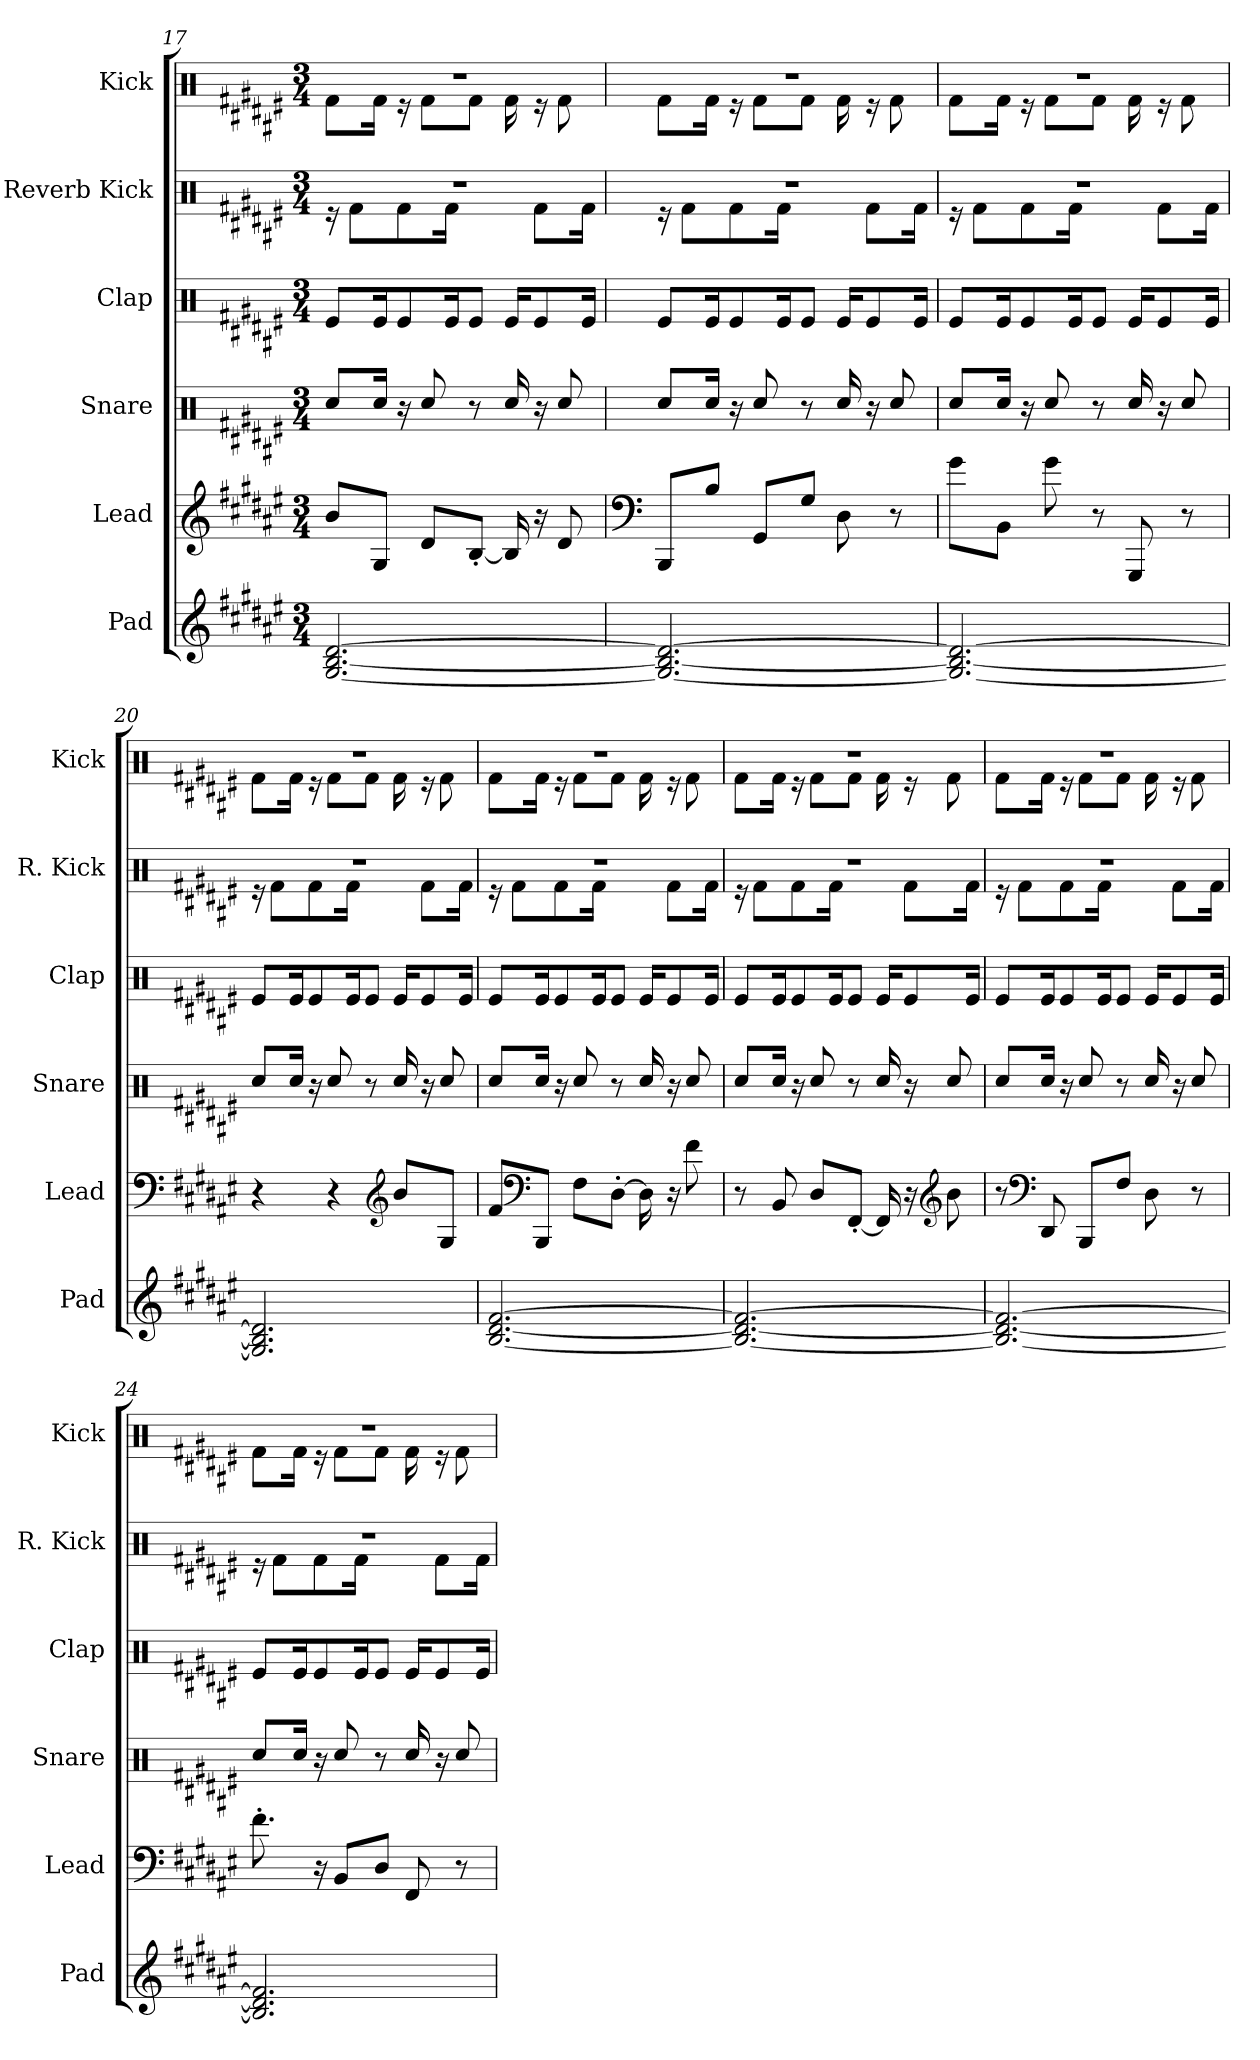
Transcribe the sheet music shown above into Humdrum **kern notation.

**kern	**kern	**kern	**kern	**kern	**kern
*part6	*part5	*part4	*part3	*part2	*part1
*staff6	*staff5	*staff4	*staff3	*staff2	*staff1
*I"Pad	*I"Lead	*I"Snare	*I"Clap	*I"Reverb Kick	*I"Kick
*I'Pad	*I'Lead	*I'Snare	*I'Clap	*I'R. Kick	*I'Kick
*clefG2	*clefG2	*clefX	*clefX	*clefX	*clefX
*k[f#c#g#d#a#e#]	*k[f#c#g#d#a#e#]	*k[f#c#g#d#a#e#]	*k[f#c#g#d#a#e#]	*k[f#c#g#d#a#e#]	*k[f#c#g#d#a#e#]
*M3/4	*M3/4	*M3/4	*M3/4	*M3/4	*M3/4
=17	=17	=17	=17	=17	=17
*	*	*	*	*^	*^
[2.G#/ [2.B/ [2.d#/	8b/L	8Rcc/L	8Re/L	2.r	16r	2.r	8Rf\L
.	.	.	.	.	8Rf\L	.	.
.	8G#/J	16Rcc/Jk	16Re/K	.	.	.	16Rf\Jk
.	.	16r	8Re/	.	8Rf\	.	16r
.	8d#/L	8Rcc/	.	.	.	.	8Rf\L
.	.	.	16Re/K	.	16Rf\Jk	.	.
.	[8B'/J	8r	8Re/J	.	8.ryy	.	8Rf\J
.	16B/]	16Rcc/	16Re/KL	.	.	.	16Rf\
.	16r	16r	8Re/	.	8Rf\L	.	16r
.	8d#/	8Rcc/	.	.	.	.	8Rf\
.	.	.	16Re/Jk	.	16Rf\Jk	.	.
!!LO:PB:g=z	!!
=18	=18	=18	=18	=18	=18	=18	=18
*	*clefF4	*	*	*	*	*	*
2.G#/_ 2.B/_ 2.d#/_	8BBB/L	8Rcc/L	8Re/L	2.r	16r	2.r	8Rf\L
.	.	.	.	.	8Rf\L	.	.
.	8B/J	16Rcc/Jk	16Re/K	.	.	.	16Rf\Jk
.	.	16r	8Re/	.	8Rf\	.	16r
.	8GG#/L	8Rcc/	.	.	.	.	8Rf\L
.	.	.	16Re/K	.	16Rf\Jk	.	.
.	8G#/J	8r	8Re/J	.	8.ryy	.	8Rf\J
.	8D#\	16Rcc/	16Re/KL	.	.	.	16Rf\
.	.	16r	8Re/	.	8Rf\L	.	16r
.	8r	8Rcc/	.	.	.	.	8Rf\
.	.	.	16Re/Jk	.	16Rf\Jk	.	.
=19	=19	=19	=19	=19	=19	=19	=19
2.G#/_ 2.B/_ 2.d#/_	8g#\L	8Rcc/L	8Re/L	2.r	16r	2.r	8Rf\L
.	.	.	.	.	8Rf\L	.	.
.	8BB\J	16Rcc/Jk	16Re/K	.	.	.	16Rf\Jk
.	.	16r	8Re/	.	8Rf\	.	16r
.	8g#\	8Rcc/	.	.	.	.	8Rf\L
.	.	.	16Re/K	.	16Rf\Jk	.	.
.	8r	8r	8Re/J	.	8.ryy	.	8Rf\J
.	8GGG#/	16Rcc/	16Re/KL	.	.	.	16Rf\
.	.	16r	8Re/	.	8Rf\L	.	16r
.	8r	8Rcc/	.	.	.	.	8Rf\
.	.	.	16Re/Jk	.	16Rf\Jk	.	.
=20	=20	=20	=20	=20	=20	=20	=20
2.G#/] 2.B/] 2.d#/]	4r	8Rcc/L	8Re/L	2.r	16r	2.r	8Rf\L
.	.	.	.	.	8Rf\L	.	.
.	.	16Rcc/Jk	16Re/K	.	.	.	16Rf\Jk
.	.	16r	8Re/	.	8Rf\	.	16r
.	4r	8Rcc/	.	.	.	.	8Rf\L
.	.	.	16Re/K	.	16Rf\Jk	.	.
.	.	8r	8Re/J	.	8.ryy	.	8Rf\J
*	*clefG2	*	*	*	*	*	*
.	8b/L	16Rcc/	16Re/KL	.	.	.	16Rf\
.	.	16r	8Re/	.	8Rf\L	.	16r
.	8G#/J	8Rcc/	.	.	.	.	8Rf\
.	.	.	16Re/Jk	.	16Rf\Jk	.	.
!!LO:LB:g=z	!!
=21	=21	=21	=21	=21	=21	=21	=21
[2.B/ [2.d#/ [2.f#/	8f#/L	8Rcc/L	8Re/L	2.r	16r	2.r	8Rf\L
.	.	.	.	.	8Rf\L	.	.
*	*clefF4	*	*	*	*	*	*
.	8BBB/J	16Rcc/Jk	16Re/K	.	.	.	16Rf\Jk
.	.	16r	8Re/	.	8Rf\	.	16r
.	8F#\L	8Rcc/	.	.	.	.	8Rf\L
.	.	.	16Re/K	.	16Rf\Jk	.	.
.	[8D#'\J	8r	8Re/J	.	8.ryy	.	8Rf\J
.	16D#\]	16Rcc/	16Re/KL	.	.	.	16Rf\
.	16r	16r	8Re/	.	8Rf\L	.	16r
.	8f#\	8Rcc/	.	.	.	.	8Rf\
.	.	.	16Re/Jk	.	16Rf\Jk	.	.
=22	=22	=22	=22	=22	=22	=22	=22
2.B/_ 2.d#/_ 2.f#/_	8r	8Rcc/L	8Re/L	2.r	16r	2.r	8Rf\L
.	.	.	.	.	8Rf\L	.	.
.	8BB/	16Rcc/Jk	16Re/K	.	.	.	16Rf\Jk
.	.	16r	8Re/	.	8Rf\	.	16r
.	8D#/L	8Rcc/	.	.	.	.	8Rf\L
.	.	.	16Re/K	.	16Rf\Jk	.	.
.	[8FF#'/J	8r	8Re/J	.	8.ryy	.	8Rf\J
.	16FF#/]	16Rcc/	16Re/KL	.	.	.	16Rf\
.	16r	16r	8Re/	.	8Rf\L	.	16r
*	*clefG2	*	*	*	*	*	*
.	8b\	8Rcc/	.	.	.	.	8Rf\
.	.	.	16Re/Jk	.	16Rf\Jk	.	.
=23	=23	=23	=23	=23	=23	=23	=23
2.B/_ 2.d#/_ 2.f#/_	8r	8Rcc/L	8Re/L	2.r	16r	2.r	8Rf\L
.	.	.	.	.	8Rf\L	.	.
*	*clefF4	*	*	*	*	*	*
.	8DD#/	16Rcc/Jk	16Re/K	.	.	.	16Rf\Jk
.	.	16r	8Re/	.	8Rf\	.	16r
.	8BBB/L	8Rcc/	.	.	.	.	8Rf\L
.	.	.	16Re/K	.	16Rf\Jk	.	.
.	8F#/J	8r	8Re/J	.	8.ryy	.	8Rf\J
.	8D#\	16Rcc/	16Re/KL	.	.	.	16Rf\
.	.	16r	8Re/	.	8Rf\L	.	16r
.	8r	8Rcc/	.	.	.	.	8Rf\
.	.	.	16Re/Jk	.	16Rf\Jk	.	.
!!LO:PB:g=z	!!
=24	=24	=24	=24	=24	=24	=24	=24
2.B/] 2.d#/] 2.f#/]	8.f#'\	8Rcc/L	8Re/L	2.r	16r	2.r	8Rf\L
.	.	.	.	.	8Rf\L	.	.
.	.	16Rcc/Jk	16Re/K	.	.	.	16Rf\Jk
.	16r	16r	8Re/	.	8Rf\	.	16r
.	8BB/L	8Rcc/	.	.	.	.	8Rf\L
.	.	.	16Re/K	.	16Rf\Jk	.	.
.	8D#/J	8r	8Re/J	.	8.ryy	.	8Rf\J
.	8FF#/	16Rcc/	16Re/KL	.	.	.	16Rf\
.	.	16r	8Re/	.	8Rf\L	.	16r
.	8r	8Rcc/	.	.	.	.	8Rf\
.	.	.	16Re/Jk	.	16Rf\Jk	.	.
*	*	*	*	*v	*v	*	*
*	*	*	*	*	*v	*v
=	=	=	=	=	=
*-	*-	*-	*-	*-	*-
